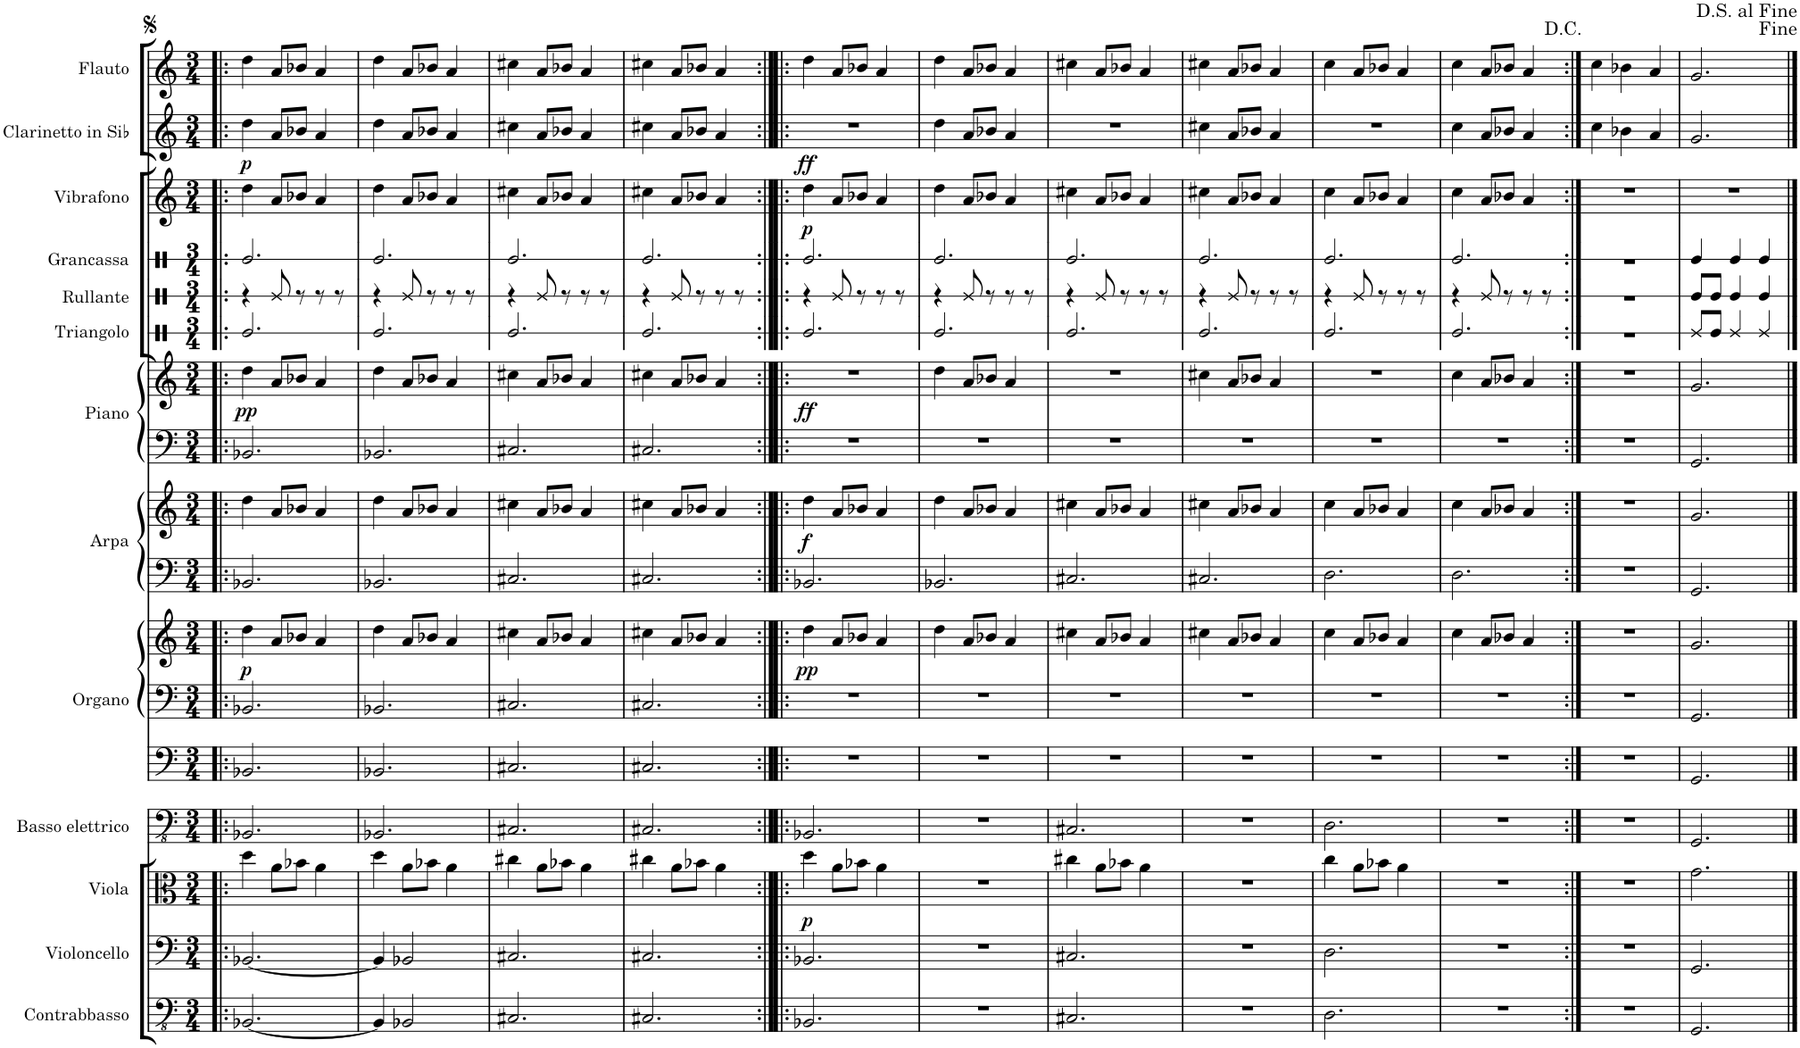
**kern	**kern	**kern	**dynam	**kern	**kern	**kern	**kern	**dynam	**kern	**kern	**dynam	**kern	**kern	**dynam	**kern	**kern	**kern	**kern	**dynam	**kern	**dynam	**kern
*part13	*part12	*part11	*part11	*part10	*part9	*part9	*part9	*part9	*part8	*part8	*part8	*part7	*part7	*part7	*part6	*part5	*part4	*part3	*part3	*part2	*part2	*part1
*staff17	*staff16	*staff15	*staff15	*staff14	*staff13	*staff12	*staff11	*staff11/12/13	*staff10	*staff9	*staff9/10	*staff8	*staff7	*staff7/8	*staff6	*staff5	*staff4	*staff3	*staff3	*staff2	*staff2	*staff1
*I"Contrabbasso	*I"Violoncello	*I"Viola	*	*I"Basso elettrico	*I"Organo	*	*	*	*I"Arpa	*	*	*I"Piano	*	*	*I"Triangolo	*I"Rullante	*I"Grancassa	*I"Vibrafono	*	*I"Clarinetto in Sib	*	*I"Flauto
*I'Cb.	*I'Vc.	*I'Vla.	*	*I'B. el.	*I'Org.	*	*	*	*I'Ar.	*	*	*	*	*	*I'Triang.	*	*	*I'Vib.	*	*I'Cl. in Sib	*	*I'Fl.
*	*	*	*	*	*	*	*	*	*	*	*	*	*	*	*stria1	*stria1	*stria1	*	*	*	*	*
*clefFv4	*clefF4	*clefC3	*	*clefFv4	*clefF4	*clefF4	*clefG2	*	*clefF4	*clefG2	*	*clefF4	*clefG2	*	*clefX	*clefX	*clefX	*clefG2	*	*clefG2	*	*clefG2
*Trd7c12	*	*	*	*	*	*	*	*	*	*	*	*	*	*	*	*	*	*	*	*Trd1c2	*	*
*k[]	*k[]	*k[]	*	*k[]	*k[]	*k[]	*k[]	*	*k[]	*k[]	*	*k[]	*k[]	*	*k[]	*k[]	*k[]	*k[]	*	*k[]	*	*k[]
*M3/4	*M3/4	*M3/4	*	*M3/4	*M3/4	*M3/4	*M3/4	*	*M3/4	*M3/4	*	*M3/4	*M3/4	*	*M3/4	*M3/4	*M3/4	*M3/4	*	*M3/4	*	*M3/4
=1!|:	=1!|:	=1!|:	=1!|:	=1!|:	=1!|:	=1!|:	=1!|:	=1!|:	=1!|:	=1!|:	=1!|:	=1!|:	=1!|:	=1!|:	=1!|:	=1!|:	=1!|:	=1!|:	=1!|:	=1!|:	=1!|:	=1!|:
!	!	!	!	!	!	!	!	!LO:DY:b	!	!	!	!	!	!LO:DY:b	!	!	!	!	!	!	!LO:DY:b	!
[2.BBB-X/	[2.BB-X/	4dd\	.	2.BBB-X/	2.BB-X/	2.BB-X/	4dd\	p	2.BB-X/	4dd\	.	2.BB-X/	4dd\	pp	2.Re/	4r	2.Re/	4dd\	.	4dd\	p	4dd\
.	.	8a\L	.	.	.	.	8a/L	.	.	8a/L	.	.	8a/L	.	.	8Re/	.	8a/L	.	8a/L	.	8a/L
.	.	8b-X\J	.	.	.	.	8b-X/J	.	.	8b-X/J	.	.	8b-X/J	.	.	8r	.	8b-X/J	.	8b-X/J	.	8b-X/J
.	.	4a\	.	.	.	.	4a/	.	.	4a/	.	.	4a/	.	.	8r	.	4a/	.	4a/	.	4a/
.	.	.	.	.	.	.	.	.	.	.	.	.	.	.	.	8r	.	.	.	.	.	.
=2	=2	=2	=2	=2	=2	=2	=2	=2	=2	=2	=2	=2	=2	=2	=2	=2	=2	=2	=2	=2	=2	=2
4BBB-/]	4BB-/]	4dd\	.	2.BBB-X/	2.BB-X/	2.BB-X/	4dd\	.	2.BB-X/	4dd\	.	2.BB-X/	4dd\	.	2.Re/	4r	2.Re/	4dd\	.	4dd\	.	4dd\
2BBB-X/	2BB-X/	8a\L	.	.	.	.	8a/L	.	.	8a/L	.	.	8a/L	.	.	8Re/	.	8a/L	.	8a/L	.	8a/L
.	.	8b-X\J	.	.	.	.	8b-X/J	.	.	8b-X/J	.	.	8b-X/J	.	.	8r	.	8b-X/J	.	8b-X/J	.	8b-X/J
.	.	4a\	.	.	.	.	4a/	.	.	4a/	.	.	4a/	.	.	8r	.	4a/	.	4a/	.	4a/
.	.	.	.	.	.	.	.	.	.	.	.	.	.	.	.	8r	.	.	.	.	.	.
=3	=3	=3	=3	=3	=3	=3	=3	=3	=3	=3	=3	=3	=3	=3	=3	=3	=3	=3	=3	=3	=3	=3
2.CC#X/	2.C#X/	4cc#X\	.	2.CC#X/	2.C#X/	2.C#X/	4cc#X\	.	2.C#X/	4cc#X\	.	2.C#X/	4cc#X\	.	2.Re/	4r	2.Re/	4cc#X\	.	4cc#X\	.	4cc#X\
.	.	8a\L	.	.	.	.	8a/L	.	.	8a/L	.	.	8a/L	.	.	8Re/	.	8a/L	.	8a/L	.	8a/L
.	.	8b-X\J	.	.	.	.	8b-X/J	.	.	8b-X/J	.	.	8b-X/J	.	.	8r	.	8b-X/J	.	8b-X/J	.	8b-X/J
.	.	4a\	.	.	.	.	4a/	.	.	4a/	.	.	4a/	.	.	8r	.	4a/	.	4a/	.	4a/
.	.	.	.	.	.	.	.	.	.	.	.	.	.	.	.	8r	.	.	.	.	.	.
=4	=4	=4	=4	=4	=4	=4	=4	=4	=4	=4	=4	=4	=4	=4	=4	=4	=4	=4	=4	=4	=4	=4
2.CC#X/	2.C#X/	4cc#X\	.	2.CC#X/	2.C#X/	2.C#X/	4cc#X\	.	2.C#X/	4cc#X\	.	2.C#X/	4cc#X\	.	2.Re/	4r	2.Re/	4cc#X\	.	4cc#X\	.	4cc#X\
.	.	8a\L	.	.	.	.	8a/L	.	.	8a/L	.	.	8a/L	.	.	8Re/	.	8a/L	.	8a/L	.	8a/L
.	.	8b-X\J	.	.	.	.	8b-X/J	.	.	8b-X/J	.	.	8b-X/J	.	.	8r	.	8b-X/J	.	8b-X/J	.	8b-X/J
.	.	4a\	.	.	.	.	4a/	.	.	4a/	.	.	4a/	.	.	8r	.	4a/	.	4a/	.	4a/
.	.	.	.	.	.	.	.	.	.	.	.	.	.	.	.	8r	.	.	.	.	.	.
=5:|!|:	=5:|!|:	=5:|!|:	=5:|!|:	=5:|!|:	=5:|!|:	=5:|!|:	=5:|!|:	=5:|!|:	=5:|!|:	=5:|!|:	=5:|!|:	=5:|!|:	=5:|!|:	=5:|!|:	=5:|!|:	=5:|!|:	=5:|!|:	=5:|!|:	=5:|!|:	=5:|!|:	=5:|!|:	=5:|!|:
!	!	!	!LO:DY:b	!	!	!	!	!LO:DY:b	!	!	!LO:DY:b	!	!	!LO:DY:b	!	!	!	!	!LO:DY:b	!	!LO:DY:b	!
2.BBB-X/	2.BB-X/	4dd\	p	2.BBB-X/	2.r	2.r	4dd\	pp	2.BB-X/	4dd\	f	2.r	2.r	ff	2.Re/	4r	2.Re/	4dd\	p	2.r	ff	4dd\
.	.	8a\L	.	.	.	.	8a/L	.	.	8a/L	.	.	.	.	.	8Re/	.	8a/L	.	.	.	8a/L
.	.	8b-X\J	.	.	.	.	8b-X/J	.	.	8b-X/J	.	.	.	.	.	8r	.	8b-X/J	.	.	.	8b-X/J
.	.	4a\	.	.	.	.	4a/	.	.	4a/	.	.	.	.	.	8r	.	4a/	.	.	.	4a/
.	.	.	.	.	.	.	.	.	.	.	.	.	.	.	.	8r	.	.	.	.	.	.
=6	=6	=6	=6	=6	=6	=6	=6	=6	=6	=6	=6	=6	=6	=6	=6	=6	=6	=6	=6	=6	=6	=6
2.r	2.r	2.r	.	2.r	2.r	2.r	4dd\	.	2.BB-X/	4dd\	.	2.r	4dd\	.	2.Re/	4r	2.Re/	4dd\	.	4dd\	.	4dd\
.	.	.	.	.	.	.	8a/L	.	.	8a/L	.	.	8a/L	.	.	8Re/	.	8a/L	.	8a/L	.	8a/L
.	.	.	.	.	.	.	8b-X/J	.	.	8b-X/J	.	.	8b-X/J	.	.	8r	.	8b-X/J	.	8b-X/J	.	8b-X/J
.	.	.	.	.	.	.	4a/	.	.	4a/	.	.	4a/	.	.	8r	.	4a/	.	4a/	.	4a/
.	.	.	.	.	.	.	.	.	.	.	.	.	.	.	.	8r	.	.	.	.	.	.
=7	=7	=7	=7	=7	=7	=7	=7	=7	=7	=7	=7	=7	=7	=7	=7	=7	=7	=7	=7	=7	=7	=7
2.CC#X/	2.C#X/	4cc#X\	.	2.CC#X/	2.r	2.r	4cc#X\	.	2.C#X/	4cc#X\	.	2.r	2.r	.	2.Re/	4r	2.Re/	4cc#X\	.	2.r	.	4cc#X\
.	.	8a\L	.	.	.	.	8a/L	.	.	8a/L	.	.	.	.	.	8Re/	.	8a/L	.	.	.	8a/L
.	.	8b-X\J	.	.	.	.	8b-X/J	.	.	8b-X/J	.	.	.	.	.	8r	.	8b-X/J	.	.	.	8b-X/J
.	.	4a\	.	.	.	.	4a/	.	.	4a/	.	.	.	.	.	8r	.	4a/	.	.	.	4a/
.	.	.	.	.	.	.	.	.	.	.	.	.	.	.	.	8r	.	.	.	.	.	.
=8	=8	=8	=8	=8	=8	=8	=8	=8	=8	=8	=8	=8	=8	=8	=8	=8	=8	=8	=8	=8	=8	=8
2.r	2.r	2.r	.	2.r	2.r	2.r	4cc#X\	.	2.C#X/	4cc#X\	.	2.r	4cc#X\	.	2.Re/	4r	2.Re/	4cc#X\	.	4cc#X\	.	4cc#X\
.	.	.	.	.	.	.	8a/L	.	.	8a/L	.	.	8a/L	.	.	8Re/	.	8a/L	.	8a/L	.	8a/L
.	.	.	.	.	.	.	8b-X/J	.	.	8b-X/J	.	.	8b-X/J	.	.	8r	.	8b-X/J	.	8b-X/J	.	8b-X/J
.	.	.	.	.	.	.	4a/	.	.	4a/	.	.	4a/	.	.	8r	.	4a/	.	4a/	.	4a/
.	.	.	.	.	.	.	.	.	.	.	.	.	.	.	.	8r	.	.	.	.	.	.
=9	=9	=9	=9	=9	=9	=9	=9	=9	=9	=9	=9	=9	=9	=9	=9	=9	=9	=9	=9	=9	=9	=9
2.DD\	2.D\	4cc\	.	2.DD\	2.r	2.r	4cc\	.	2.D\	4cc\	.	2.r	2.r	.	2.Re/	4r	2.Re/	4cc\	.	2.r	.	4cc\
.	.	8a\L	.	.	.	.	8a/L	.	.	8a/L	.	.	.	.	.	8Re/	.	8a/L	.	.	.	8a/L
.	.	8b-X\J	.	.	.	.	8b-X/J	.	.	8b-X/J	.	.	.	.	.	8r	.	8b-X/J	.	.	.	8b-X/J
.	.	4a\	.	.	.	.	4a/	.	.	4a/	.	.	.	.	.	8r	.	4a/	.	.	.	4a/
.	.	.	.	.	.	.	.	.	.	.	.	.	.	.	.	8r	.	.	.	.	.	.
=10	=10	=10	=10	=10	=10	=10	=10	=10	=10	=10	=10	=10	=10	=10	=10	=10	=10	=10	=10	=10	=10	=10
2.r	2.r	2.r	.	2.r	2.r	2.r	4cc\	.	2.D\	4cc\	.	2.r	4cc\	.	2.Re/	4r	2.Re/	4cc\	.	4cc\	.	4cc\
.	.	.	.	.	.	.	8a/L	.	.	8a/L	.	.	8a/L	.	.	8Re/	.	8a/L	.	8a/L	.	8a/L
.	.	.	.	.	.	.	8b-X/J	.	.	8b-X/J	.	.	8b-X/J	.	.	8r	.	8b-X/J	.	8b-X/J	.	8b-X/J
.	.	.	.	.	.	.	4a/	.	.	4a/	.	.	4a/	.	.	8r	.	4a/	.	4a/	.	4a/
.	.	.	.	.	.	.	.	.	.	.	.	.	.	.	.	8r	.	.	.	.	.	.
=11:|!	=11:|!	=11:|!	=11:|!	=11:|!	=11:|!	=11:|!	=11:|!	=11:|!	=11:|!	=11:|!	=11:|!	=11:|!	=11:|!	=11:|!	=11:|!	=11:|!	=11:|!	=11:|!	=11:|!	=11:|!	=11:|!	=11:|!
2.r	2.r	2.r	.	2.r	2.r	2.r	2.r	.	2.r	2.r	.	2.r	2.r	.	2.r	2.r	2.r	2.r	.	4cc\	.	4cc\
.	.	.	.	.	.	.	.	.	.	.	.	.	.	.	.	.	.	.	.	4b-X\	.	4b-X\
.	.	.	.	.	.	.	.	.	.	.	.	.	.	.	.	.	.	.	.	4a/	.	4a/
=12	=12	=12	=12	=12	=12	=12	=12	=12	=12	=12	=12	=12	=12	=12	=12	=12	=12	=12	=12	=12	=12	=12
2.GGG/	2.GG/	2.g\	.	2.GGG/	2.GG/	2.GG/	2.g/	.	2.GG/	2.g/	.	2.GG/	2.g/	.	8Re/L	8Re/L	4Re/	2.r	.	2.g/	.	2.g/
.	.	.	.	.	.	.	.	.	.	.	.	.	.	.	8Re/J	8Re/J	.	.	.	.	.	.
.	.	.	.	.	.	.	.	.	.	.	.	.	.	.	4Re/	4Re/	4Re/	.	.	.	.	.
.	.	.	.	.	.	.	.	.	.	.	.	.	.	.	4Re/	4Re/	4Re/	.	.	.	.	.
==	==	==	==	==	==	==	==	==	==	==	==	==	==	==	==	==	==	==	==	==	==	==
*-	*-	*-	*-	*-	*-	*-	*-	*-	*-	*-	*-	*-	*-	*-	*-	*-	*-	*-	*-	*-	*-	*-
